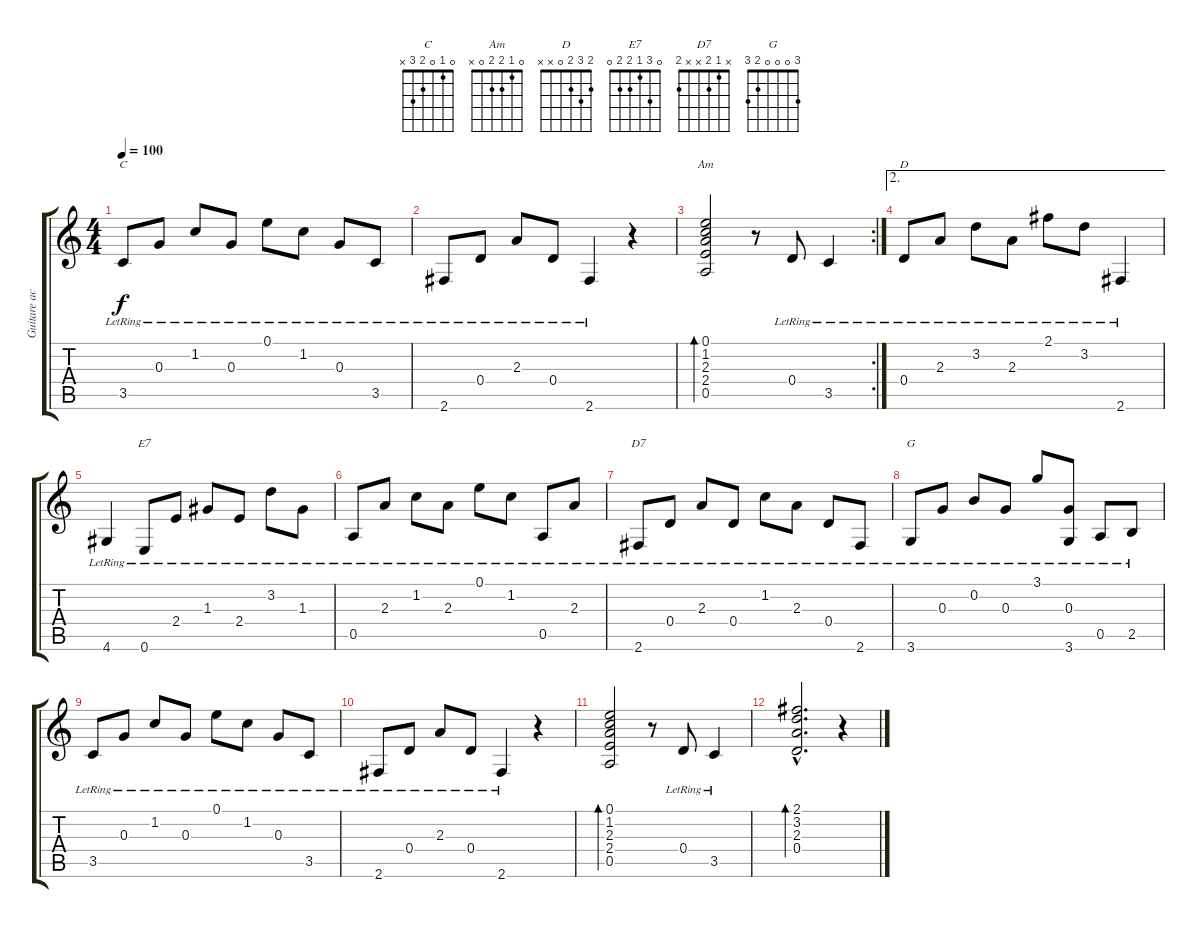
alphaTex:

\track ("Guitare accoustique" "Guitare ac") {instrument acousticguitarsteel}
\staff {score tabs}
\tuning (E4 B3 G3 D3 A2 E2) {hide}
\chord ("C" 0 1 0 2 3 x)
\chord ("Am" 0 1 2 2 0 x)
\chord ("D" 2 3 2 0 x x)
\chord ("E7" 0 3 1 2 2 0)
\chord ("D7" x 1 2 x x 2)
\chord ("G" 3 0 0 0 2 3)
\ts (4 4)
\tempo 100
\clef g2
\ks c
3.5{lr}.8{ch "C" dy f} 0.3{lr}.8 1.2{lr}.8 0.3{lr}.8 0.1{lr}.8 1.2{lr}.8 0.3{lr}.8 3.5{lr}.8 |
2.6{lr}.8 0.4{lr}.8 2.3{lr}.8 0.4{lr}.8 2.6{lr}.4 r.4 |
\rc 2
(0.1 1.2 2.3 2.4 0.5).2{bd 240 ch "Am"} r.8 0.4{lr}.8 3.5{lr}.4 |
\ae 2
0.4{lr}.8{ch "D"} 2.3{lr}.8 3.2{lr}.8 2.3{lr}.8 2.1{lr}.8 3.2{lr}.8 2.6{lr}.4 |
4.6{lr}.4 0.6{lr}.8{ch "E7"} 2.4{lr}.8 1.3{lr}.8 2.4{lr}.8 3.2{lr}.8 1.3{lr}.8 |
0.5{lr}.8 2.3{lr}.8 1.2{lr}.8 2.3{lr}.8 0.1{lr}.8 1.2{lr}.8 0.5{lr}.8 2.3{lr}.8 |
2.6{lr}.8{ch "D7"} 0.4{lr}.8 2.3{lr}.8 0.4{lr}.8 1.2{lr}.8 2.3{lr}.8 0.4{lr}.8 2.6{lr}.8 |
3.6{lr}.8{ch "G"} 0.3{lr}.8 0.2{lr}.8 0.3{lr}.8 3.1{lr}.8 (0.3{lr} 3.6{lr}).8 0.5{lr}.8 2.5{lr}.8 |
3.5{lr}.8 0.3{lr}.8 1.2{lr}.8 0.3{lr}.8 0.1{lr}.8 1.2{lr}.8 0.3{lr}.8 3.5{lr}.8 |
2.6{lr}.8 0.4{lr}.8 2.3{lr}.8 0.4{lr}.8 2.6{lr}.4 r.4 |
(0.1 1.2 2.3 2.4 0.5).2{bd 240} r.8 0.4{lr}.8 3.5{lr}.4 |
(2.1{hac} 3.2{hac} 2.3{hac} 0.4{hac}).2{d bd 240} r.4
